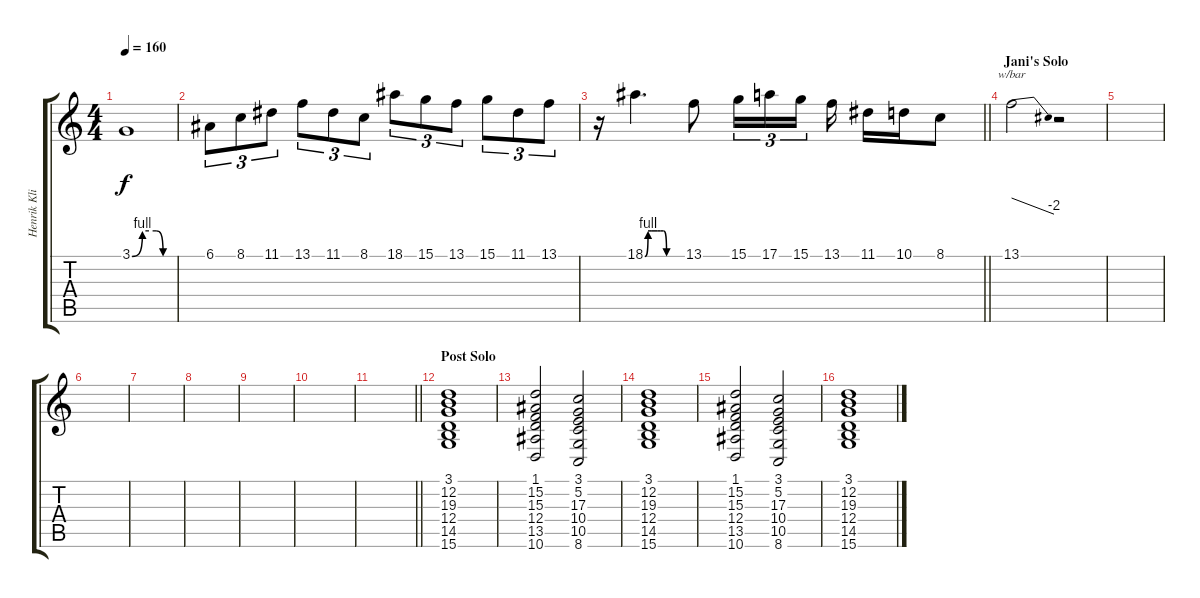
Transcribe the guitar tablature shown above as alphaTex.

\track ("Henrik Klingenberg" "Henrik Kli") {instrument stringensemble1}
\staff {score tabs}
\tuning (E4 B3 G3 D3 A2 E2) {hide}
\ts (4 4)
\tempo 160
\clef g2
\ks c
3.1{be (custom 0 0 15 4 35 4 45 0 60 0)}.1{dy f} |
6.1.8{tu (3 2)} 8.1.8{tu (3 2)} 11.1.8{tu (3 2)} 13.1.8{tu (3 2)} 11.1.8{tu (3 2)} 8.1.8{tu (3 2)} 18.1.8{tu (3 2)} 15.1.8{tu (3 2)} 13.1.8{tu (3 2)} 15.1.8{tu (3 2)} 11.1.8{tu (3 2)} 13.1.8{tu (3 2)} |
\barLineRight lightlight
r.16 18.1{be (custom 0 0 5 4 10 4 20 4 25 4 30 4 35 0 60 0)}.4{d} 13.1.8 15.1.16{tu (3 2)} 17.1.16{tu (3 2)} 15.1.16{tu (3 2) beam splitsecondary} 13.1.16 11.1.16 10.1.16 8.1.8 |
\section ("" "Jani's Solo")
13.1.2{tbe (dive default 0 0 60 -8)} r.2 |
|
|
|
|
|
|
\barLineRight lightlight
|
\section ("" "Post Solo")
(3.1 12.2 19.3 12.4 14.5 15.6).1{volume 14 instrument stringensemble1} |
(1.1 15.2 15.3 12.4 13.5 10.6).2 (3.1 5.2 17.3 10.4 10.5 8.6).2 |
(3.1 12.2 19.3 12.4 14.5 15.6).1 |
(1.1 15.2 15.3 12.4 13.5 10.6).2 (3.1 5.2 17.3 10.4 10.5 8.6).2 |
(3.1 12.2 19.3 12.4 14.5 15.6).1
